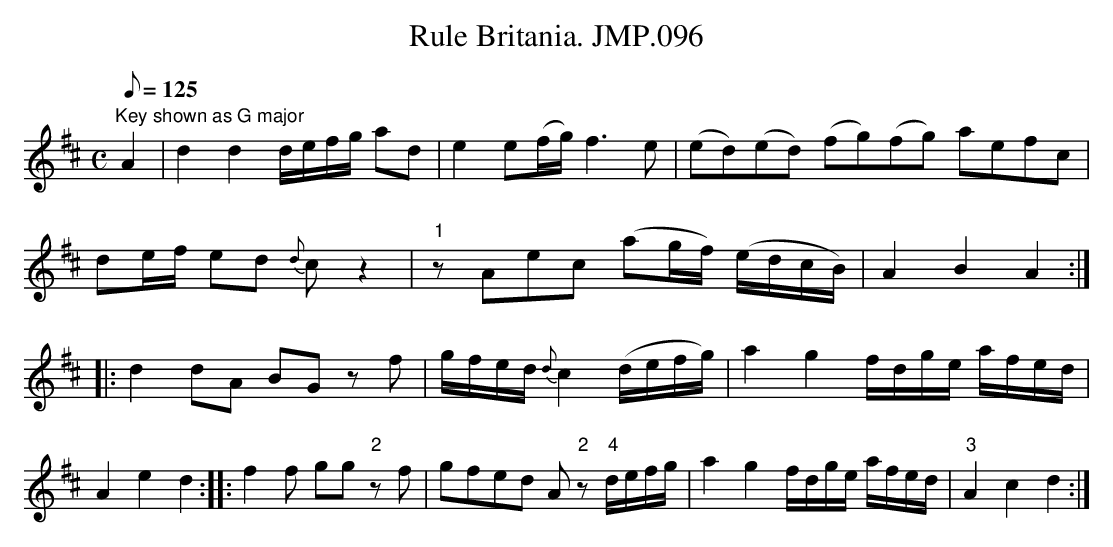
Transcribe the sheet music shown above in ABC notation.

X:1
T:Rule Britania. JMP.096
M:C
L:1/8
Q:125
K:D Major
"Key shown as G major"A2 |  d2 d2 d/e/f/g/ ad |\
e2 e(f/g/) f3 e | (ed)(ed) (fg)(fg) aefc |\
de/f/ ed {d}c z2 | "1"z Aec (ag/f/) (e/d/c/B/) | A2B2A2 :||:\
d2 dA BG z f | g/f/e/d/ {d}c2 (d/e/f/g/) |\
a2g2 f/d/g/e/ a/f/e/d/ | A2 e2 d2 :||:\
f2f gg"2"z f | gfed A "2"z "4"d/e/f/g/ |\
a2g2 f/d/g/e/ a/f/e/d/ | "3"A2 c2 d2 :|
